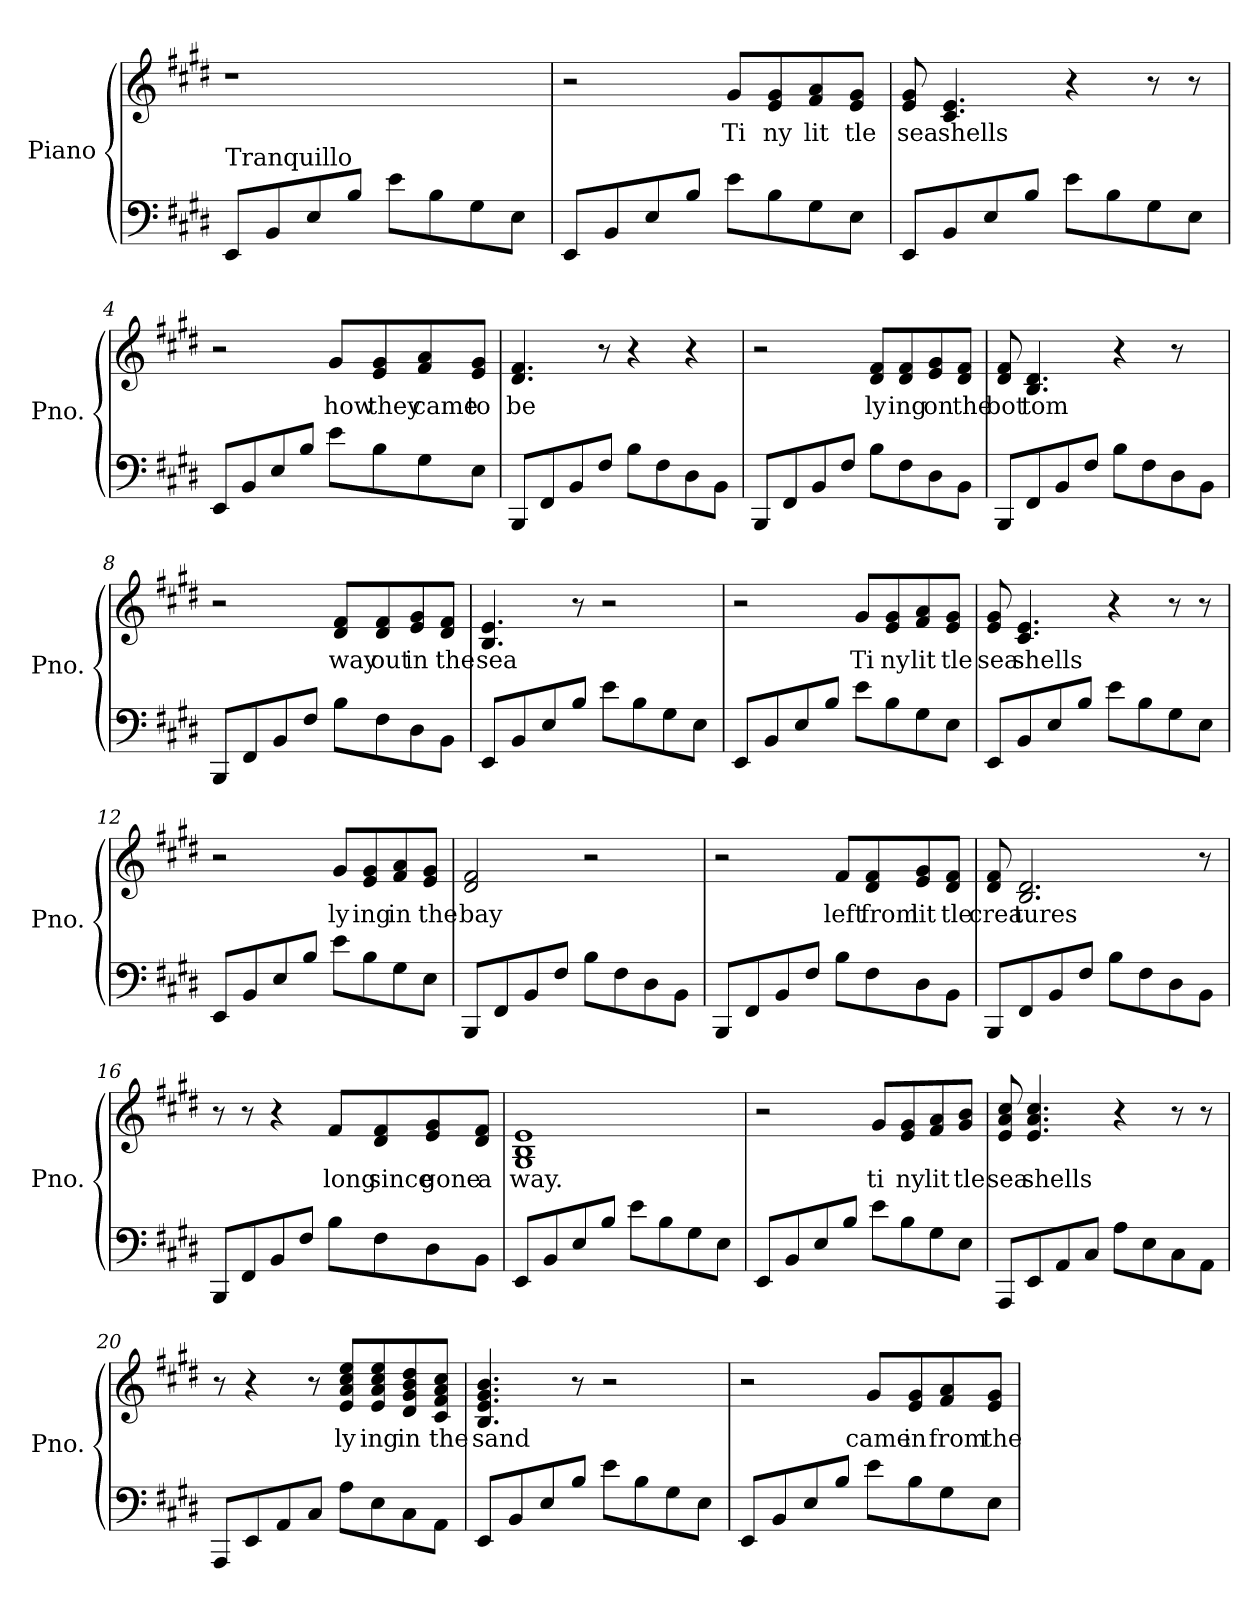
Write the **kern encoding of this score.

**kern	**kern	**text
*part1	*part1	*part1
*staff2	*staff1	*staff1
*I"Piano	*	*
*I'Pno.	*	*
*clefF4	*clefG2	*
*k[f#c#g#d#]	*k[f#c#g#d#]	*
*MM80	*MM80	*
=1	=1	=1
!LO:TX:a:t=Tranquillo	!	!
8EE/L	1r	.
8BB/	.	.
8E/	.	.
8B/J	.	.
8e\L	.	.
8B\	.	.
8G#\	.	.
8E\J	.	.
=2	=2	=2
8EE/L	2r	.
8BB/	.	.
8E/	.	.
8B/J	.	.
!	!	!LO:LY:b
8e\L	8g#/L	Ti
!	!	!LO:LY:b
8B\	8e/ 8g#/	ny
!	!	!LO:LY:b
8G#\	8f#/ 8a/	lit
!	!	!LO:LY:b
8E\J	8e/ 8g#/J	tle
=3	=3	=3
!	!	!LO:LY:b
8EE/L	8e/ 8g#/	sea
!	!	!LO:LY:b
8BB/	4.c#/ 4.e/	shells
8E/	.	.
8B/J	.	.
8e\L	4r	.
8B\	.	.
8G#\	8r	.
8E\J	8r	.
=4	=4	=4
8EE/L	2r	.
8BB/	.	.
8E/	.	.
8B/J	.	.
!	!	!LO:LY:b
8e\L	8g#/L	how
!	!	!LO:LY:b
8B\	8e/ 8g#/	they
!	!	!LO:LY:b
8G#\	8f#/ 8a/	came
!	!	!LO:LY:b
8E\J	8e/ 8g#/J	to
!!LO:LB:g=z
=5	=5	=5
!	!	!LO:LY:b
8BBB/L	4.d#/ 4.f#/	be
8FF#/	.	.
8BB/	.	.
8F#/J	8r	.
8B\L	4r	.
8F#\	.	.
8D#\	4r	.
8BB\J	.	.
=6	=6	=6
8BBB/L	2r	.
8FF#/	.	.
8BB/	.	.
8F#/J	.	.
!	!	!LO:LY:b
8B\L	8d#/ 8f#/L	ly
!	!	!LO:LY:b
8F#\	8d#/ 8f#/	ing
!	!	!LO:LY:b
8D#\	8e/ 8g#/	on
!	!	!LO:LY:b
8BB\J	8d#/ 8f#/J	the
=7	=7	=7
!	!	!LO:LY:b
8BBB/L	8d#/ 8f#/	bot
!	!	!LO:LY:b
8FF#/	4.B/ 4.d#/	tom
8BB/	.	.
8F#/J	.	.
8B\L	4r	.
8F#\	.	.
8D#\	8r	.
8BB\J	8raaaayy	.
=8	=8	=8
8BBB/L	2r	.
8FF#/	.	.
8BB/	.	.
8F#/J	.	.
!	!	!LO:LY:b
8B\L	8d#/ 8f#/L	way
!	!	!LO:LY:b
8F#\	8d#/ 8f#/	out
!	!	!LO:LY:b
8D#\	8e/ 8g#/	in
!	!	!LO:LY:b
8BB\J	8d#/ 8f#/J	the
!!LO:LB:g=z
=9	=9	=9
!	!	!LO:LY:b
8EE/L	4.B/ 4.e/	sea
8BB/	.	.
8E/	.	.
8B/J	8r	.
8e\L	2r	.
8B\	.	.
8G#\	.	.
8E\J	.	.
=10	=10	=10
8EE/L	2r	.
8BB/	.	.
8E/	.	.
8B/J	.	.
!	!	!LO:LY:b
8e\L	8g#/L	Ti
!	!	!LO:LY:b
8B\	8e/ 8g#/	ny
!	!	!LO:LY:b
8G#\	8f#/ 8a/	lit
!	!	!LO:LY:b
8E\J	8e/ 8g#/J	tle
=11	=11	=11
!	!	!LO:LY:b
8EE/L	8e/ 8g#/	sea
!	!	!LO:LY:b
8BB/	4.c#/ 4.e/	shells
8E/	.	.
8B/J	.	.
8e\L	4r	.
8B\	.	.
8G#\	8r	.
8E\J	8r	.
=12	=12	=12
8EE/L	2r	.
8BB/	.	.
8E/	.	.
8B/J	.	.
!	!	!LO:LY:b
8e\L	8g#/L	ly
!	!	!LO:LY:b
8B\	8e/ 8g#/	ing
!	!	!LO:LY:b
8G#\	8f#/ 8a/	in
!	!	!LO:LY:b
8E\J	8e/ 8g#/J	the
!!LO:LB:g=z
=13	=13	=13
!	!	!LO:LY:b
8BBB/L	2d#/ 2f#/	bay
8FF#/	.	.
8BB/	.	.
8F#/J	.	.
8B\L	2r	.
8F#\	.	.
8D#\	.	.
8BB\J	.	.
=14	=14	=14
8BBB/L	2r	.
8FF#/	.	.
8BB/	.	.
8F#/J	.	.
!	!	!LO:LY:b
8B\L	8f#/L	left
!	!	!LO:LY:b
8F#\	8d#/ 8f#/	from
!	!	!LO:LY:b
8D#\	8e/ 8g#/	lit
!	!	!LO:LY:b
8BB\J	8d#/ 8f#/J	tle
=15	=15	=15
!	!	!LO:LY:b
8BBB/L	8d#/ 8f#/	crea
!	!	!LO:LY:b
8FF#/	2.B/ 2.d#/	tures
8BB/	.	.
8F#/J	.	.
8B\L	.	.
8F#\	.	.
8D#\	.	.
8BB\J	8r	.
=16	=16	=16
8BBB/L	8r	.
8FF#/	8r	.
8BB/	4r	.
8F#/J	.	.
!	!	!LO:LY:b
8B\L	8f#/L	long
!	!	!LO:LY:b
8F#\	8d#/ 8f#/	since
!	!	!LO:LY:b
8D#\	8e/ 8g#/	gone
!	!	!LO:LY:b
8BB\J	8d#/ 8f#/J	a
!!LO:LB:g=z
=17	=17	=17
!	!	!LO:LY:b
8EE/L	1G# 1B 1e	way.
8BB/	.	.
8E/	.	.
8B/J	.	.
8e\L	.	.
8B\	.	.
8G#\	.	.
8E\J	.	.
=18	=18	=18
8EE/L	2r	.
8BB/	.	.
8E/	.	.
8B/J	.	.
!	!	!LO:LY:b
8e\L	8g#/L	ti
!	!	!LO:LY:b
8B\	8e/ 8g#/	ny
!	!	!LO:LY:b
8G#\	8f#/ 8a/	lit
!	!	!LO:LY:b
8E\J	8g#/ 8b/J	tle
=19	=19	=19
!	!	!LO:LY:b
8AAA/L	8e/ 8a/ 8cc#/	sea
!	!	!LO:LY:b
8EE/	4.e/ 4.a/ 4.cc#/	shells
8AA/	.	.
8C#/J	.	.
8A\L	4r	.
8E\	.	.
8C#\	8r	.
8AA\J	8r	.
=20	=20	=20
8AAA/L	8r	.
8EE/	4r	.
8AA/	.	.
8C#/J	8r	.
!	!	!LO:LY:b
8A\L	8e/ 8a/ 8cc#/ 8ee/L	ly
!	!	!LO:LY:b
8E\	8e/ 8a/ 8cc#/ 8ee/	ing
!	!	!LO:LY:b
8C#\	8d#/ 8g#/ 8b/ 8dd#/	in
!	!	!LO:LY:b
8AA\J	8c#/ 8f#/ 8a/ 8cc#/J	the
!!LO:PB:g=z
=21	=21	=21
!	!	!LO:LY:b
8EE/L	4.B/ 4.e/ 4.g#/ 4.b/	sand
8BB/	.	.
8E/	.	.
8B/J	8r	.
8e\L	2r	.
8B\	.	.
8G#\	.	.
8E\J	.	.
=22	=22	=22
8EE/L	2r	.
8BB/	.	.
8E/	.	.
8B/J	.	.
!	!	!LO:LY:b
8e\L	8g#/L	came
!	!	!LO:LY:b
8B\	8e/ 8g#/	in
!	!	!LO:LY:b
8G#\	8f#/ 8a/	from
!	!	!LO:LY:b
8E\J	8e/ 8g#/J	the
=	=	=
*-	*-	*-
